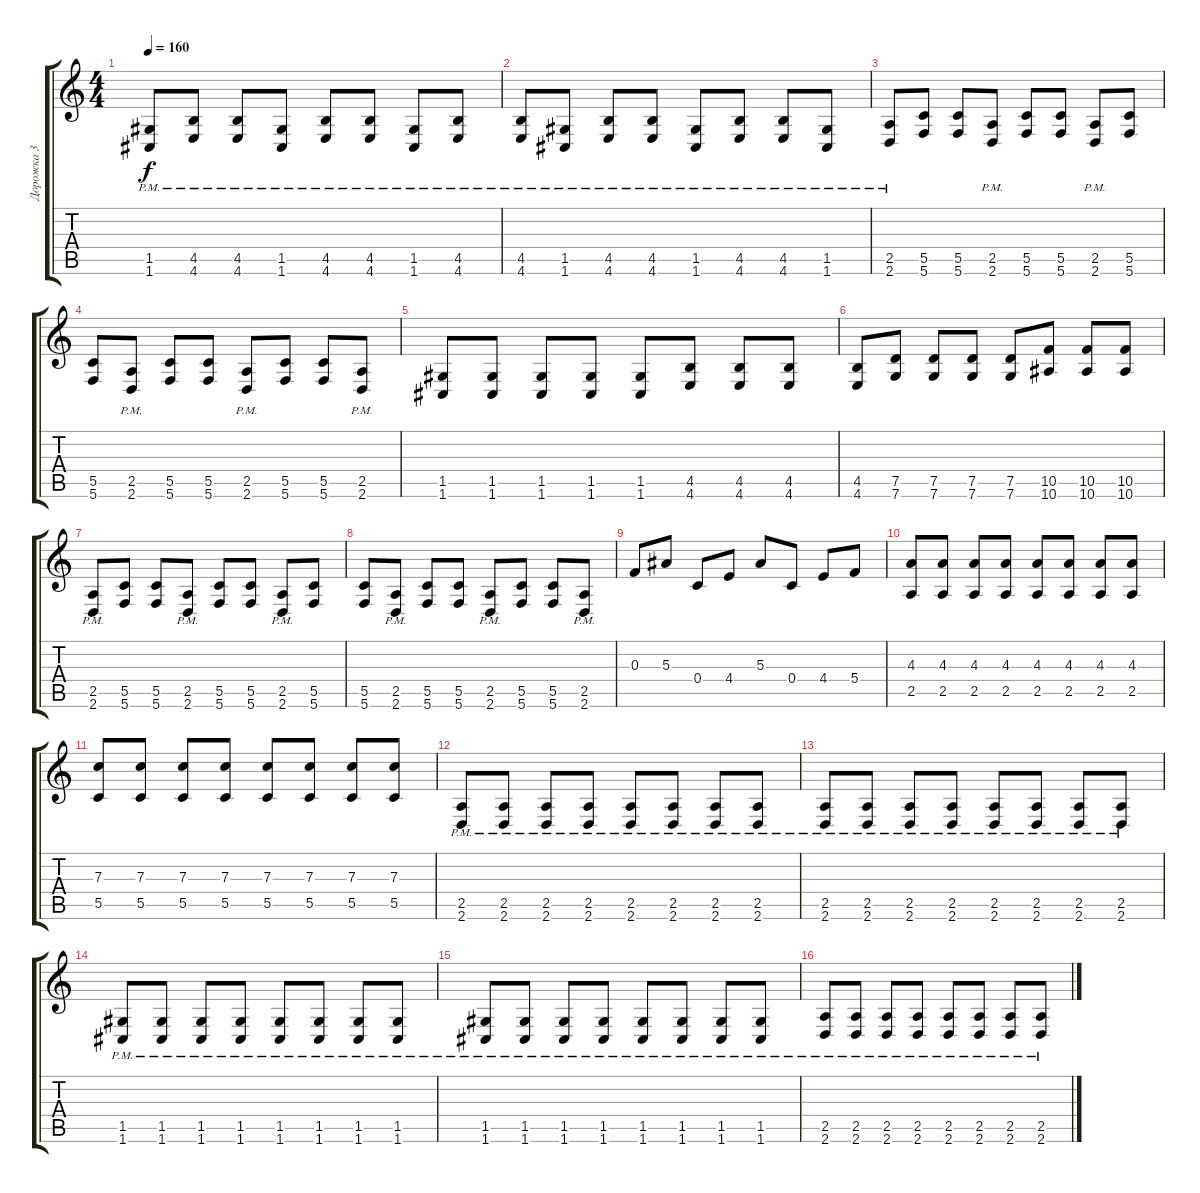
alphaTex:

\track ("Дорожка 3" "Дорожка 3") {instrument distortionguitar}
\staff {score tabs}
\tuning (D4 A3 F3 C3 G2 C2) {hide}
\ts (4 4)
\tempo 160
\clef g2
\ks c
(1.5{pm} 1.6{pm}).8{dy f} (4.5{pm} 4.6{pm}).8 (4.5{pm} 4.6{pm}).8 (1.5{pm} 1.6{pm}).8 (4.5{pm} 4.6{pm}).8 (4.5{pm} 4.6{pm}).8 (1.5{pm} 1.6{pm}).8 (4.5{pm} 4.6{pm}).8 |
(4.5{pm} 4.6{pm}).8 (1.5{pm} 1.6{pm}).8 (4.5{pm} 4.6{pm}).8 (4.5{pm} 4.6{pm}).8 (1.5{pm} 1.6{pm}).8 (4.5{pm} 4.6{pm}).8 (4.5{pm} 4.6{pm}).8 (1.5{pm} 1.6{pm}).8 |
(2.5{pm} 2.6{pm}).8 (5.5 5.6).8 (5.5 5.6).8 (2.5{pm} 2.6{pm}).8 (5.5 5.6).8 (5.5 5.6).8 (2.5{pm} 2.6{pm}).8 (5.5 5.6).8 |
(5.5 5.6).8 (2.5{pm} 2.6{pm}).8 (5.5 5.6).8 (5.5 5.6).8 (2.5{pm} 2.6{pm}).8 (5.5 5.6).8 (5.5 5.6).8 (2.5{pm} 2.6{pm}).8 |
(1.5 1.6).8 (1.5 1.6).8 (1.5 1.6).8 (1.5 1.6).8 (1.5 1.6).8 (4.5 4.6).8 (4.5 4.6).8 (4.5 4.6).8 |
(4.5 4.6).8 (7.5 7.6).8 (7.5 7.6).8 (7.5 7.6).8 (7.5 7.6).8 (10.5 10.6).8 (10.5 10.6).8 (10.5 10.6).8 |
(2.5{pm} 2.6{pm}).8 (5.5 5.6).8 (5.5 5.6).8 (2.5{pm} 2.6{pm}).8 (5.5 5.6).8 (5.5 5.6).8 (2.5{pm} 2.6{pm}).8 (5.5 5.6).8 |
(5.5 5.6).8 (2.5{pm} 2.6{pm}).8 (5.5 5.6).8 (5.5 5.6).8 (2.5{pm} 2.6{pm}).8 (5.5 5.6).8 (5.5 5.6).8 (2.5{pm} 2.6{pm}).8 |
0.3.8 5.3.8 0.4.8 4.4.8 5.3.8 0.4.8 4.4.8 5.4.8 |
(4.3 2.5).8 (4.3 2.5).8 (4.3 2.5).8 (4.3 2.5).8 (4.3 2.5).8 (4.3 2.5).8 (4.3 2.5).8 (4.3 2.5).8 |
(7.3 5.5).8 (7.3 5.5).8 (7.3 5.5).8 (7.3 5.5).8 (7.3 5.5).8 (7.3 5.5).8 (7.3 5.5).8 (7.3 5.5).8 |
(2.5{pm} 2.6{pm}).8 (2.5{pm} 2.6{pm}).8 (2.5{pm} 2.6{pm}).8 (2.5{pm} 2.6{pm}).8 (2.5{pm} 2.6{pm}).8 (2.5{pm} 2.6{pm}).8 (2.5{pm} 2.6{pm}).8 (2.5{pm} 2.6{pm}).8 |
(2.5{pm} 2.6{pm}).8 (2.5{pm} 2.6{pm}).8 (2.5{pm} 2.6{pm}).8 (2.5{pm} 2.6{pm}).8 (2.5{pm} 2.6{pm}).8 (2.5{pm} 2.6{pm}).8 (2.5{pm} 2.6{pm}).8 (2.5{pm} 2.6{pm}).8 |
(1.5{pm} 1.6{pm}).8 (1.5{pm} 1.6{pm}).8 (1.5{pm} 1.6{pm}).8 (1.5{pm} 1.6{pm}).8 (1.5{pm} 1.6{pm}).8 (1.5{pm} 1.6{pm}).8 (1.5{pm} 1.6{pm}).8 (1.5{pm} 1.6{pm}).8 |
(1.5{pm} 1.6{pm}).8 (1.5{pm} 1.6{pm}).8 (1.5{pm} 1.6{pm}).8 (1.5{pm} 1.6{pm}).8 (1.5{pm} 1.6{pm}).8 (1.5{pm} 1.6{pm}).8 (1.5{pm} 1.6{pm}).8 (1.5{pm} 1.6{pm}).8 |
(2.5{pm} 2.6{pm}).8 (2.5{pm} 2.6{pm}).8 (2.5{pm} 2.6{pm}).8 (2.5{pm} 2.6{pm}).8 (2.5{pm} 2.6{pm}).8 (2.5{pm} 2.6{pm}).8 (2.5{pm} 2.6{pm}).8 (2.5{pm} 2.6{pm}).8
